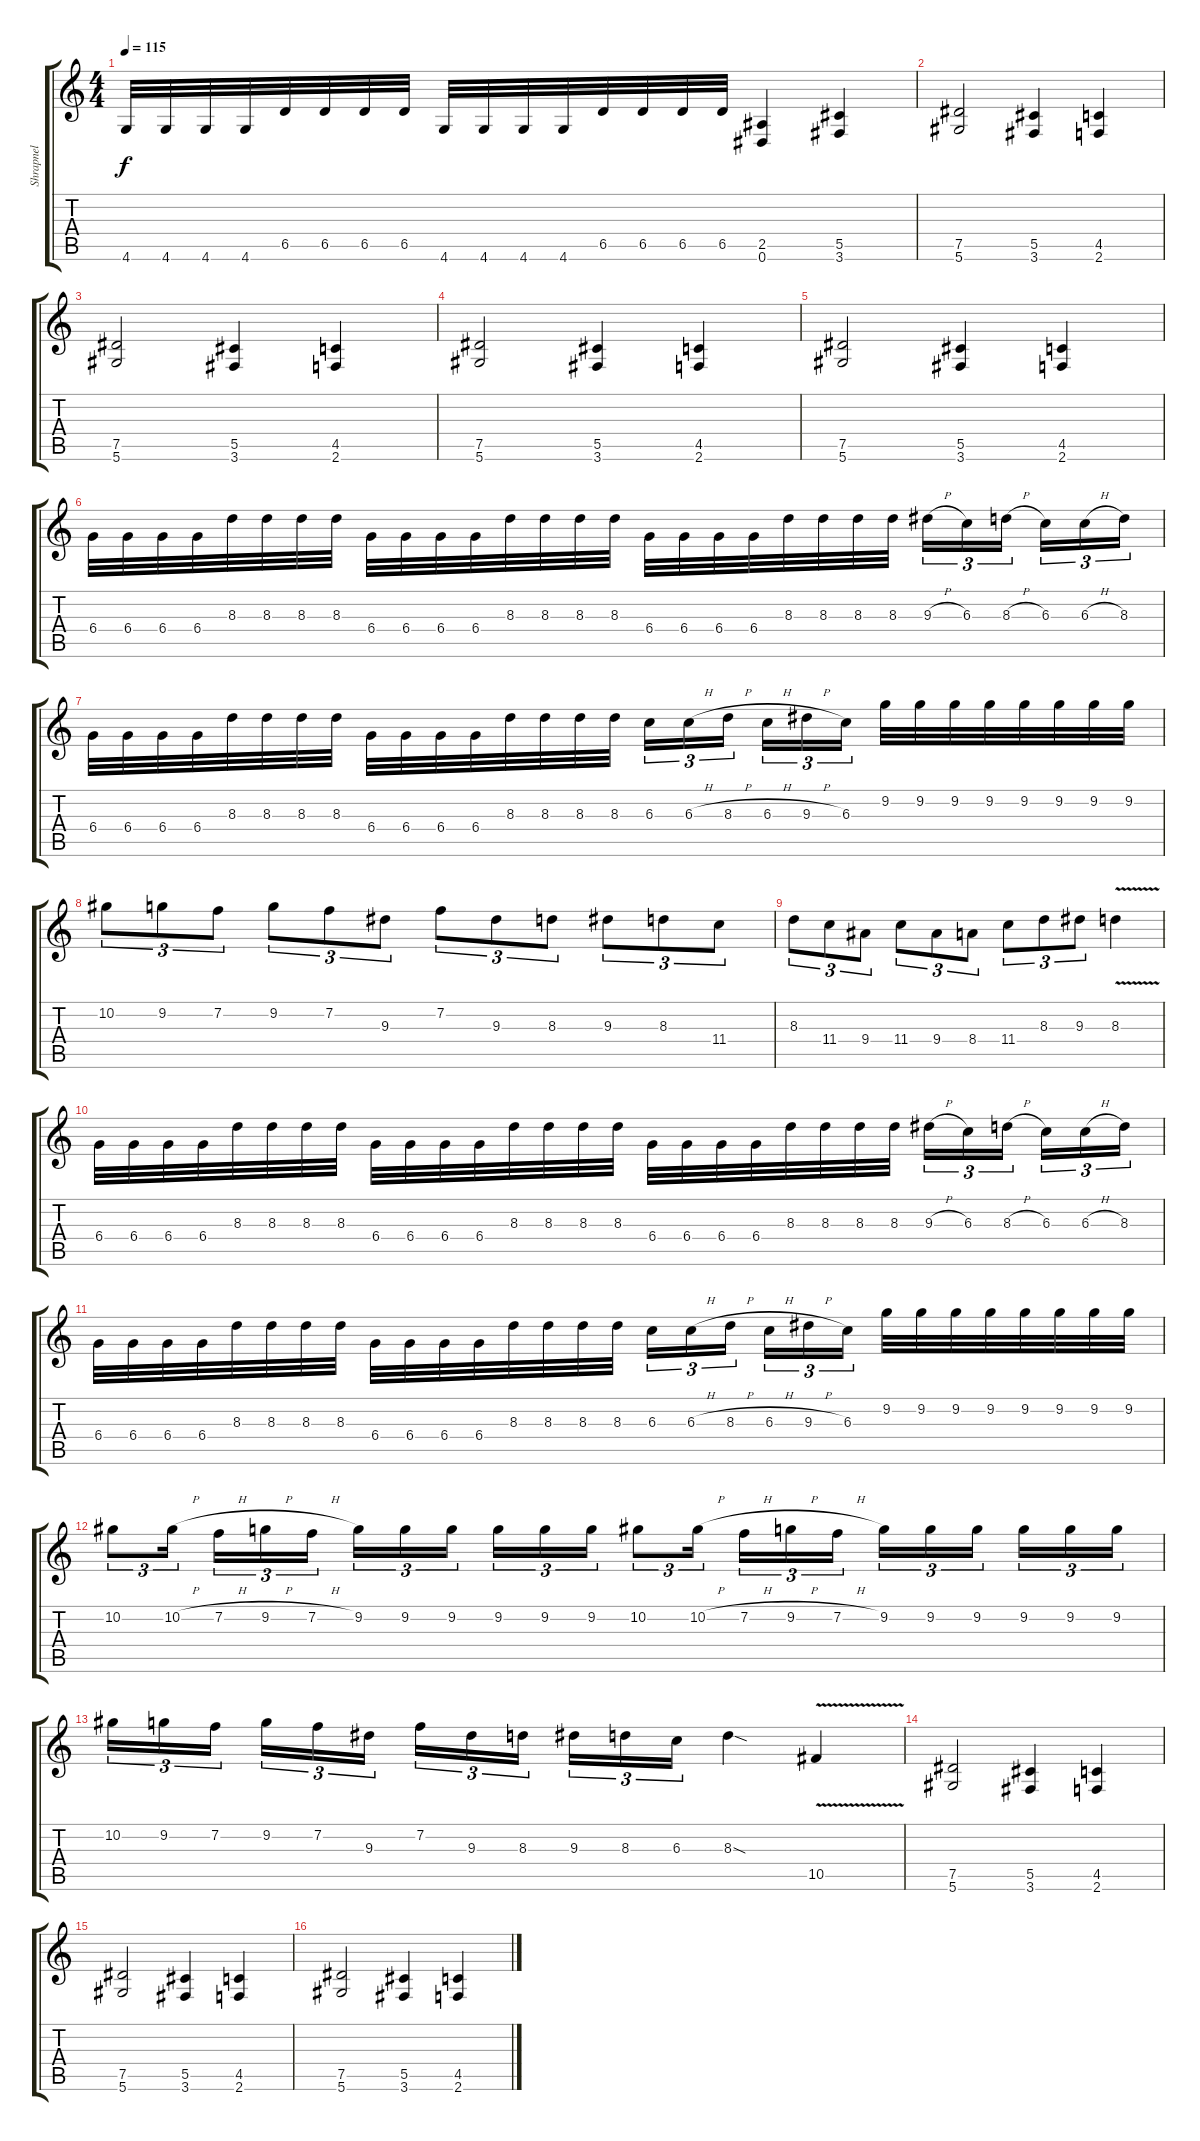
\track ("Shrapnel" "Shrapnel") {instrument distortionguitar}
\staff {score tabs}
\tuning (Eb4 Bb3 Gb3 Db3 Ab2 Eb2) {hide}
\ts (4 4)
\tempo 115
\clef g2
\ks c
4.6.32{dy f} 4.6.32 4.6.32 4.6.32 6.5.32 6.5.32 6.5.32 6.5.32 4.6.32 4.6.32 4.6.32 4.6.32 6.5.32 6.5.32 6.5.32 6.5.32 (2.5 0.6).4 (5.5 3.6).4 |
(7.5 5.6).2 (5.5 3.6).4 (4.5 2.6).4 |
(7.5 5.6).2 (5.5 3.6).4 (4.5 2.6).4 |
(7.5 5.6).2 (5.5 3.6).4 (4.5 2.6).4 |
(7.5 5.6).2 (5.5 3.6).4 (4.5 2.6).4 |
6.4.32 6.4.32 6.4.32 6.4.32 8.3.32 8.3.32 8.3.32 8.3.32 6.4.32 6.4.32 6.4.32 6.4.32 8.3.32 8.3.32 8.3.32 8.3.32 6.4.32 6.4.32 6.4.32 6.4.32 8.3.32 8.3.32 8.3.32 8.3.32 9.3{h}.16{tu (3 2)} 6.3.16{tu (3 2)} 8.3{h}.16{tu (3 2) beam splitsecondary} 6.3.16{tu (3 2)} 6.3{h}.16{tu (3 2)} 8.3.16{tu (3 2)} |
6.4.32 6.4.32 6.4.32 6.4.32 8.3.32 8.3.32 8.3.32 8.3.32 6.4.32 6.4.32 6.4.32 6.4.32 8.3.32 8.3.32 8.3.32 8.3.32 6.3.16{tu (3 2)} 6.3{h}.16{tu (3 2)} 8.3{h}.16{tu (3 2) beam splitsecondary} 6.3{h}.16{tu (3 2)} 9.3{h}.16{tu (3 2)} 6.3.16{tu (3 2)} 9.2.32 9.2.32 9.2.32 9.2.32 9.2.32 9.2.32 9.2.32 9.2.32 |
10.2.8{tu (3 2)} 9.2.8{tu (3 2)} 7.2.8{tu (3 2)} 9.2.8{tu (3 2)} 7.2.8{tu (3 2)} 9.3.8{tu (3 2)} 7.2.8{tu (3 2)} 9.3.8{tu (3 2)} 8.3.8{tu (3 2)} 9.3.8{tu (3 2)} 8.3.8{tu (3 2)} 11.4.8{tu (3 2)} |
8.3.8{tu (3 2)} 11.4.8{tu (3 2)} 9.4.8{tu (3 2)} 11.4.8{tu (3 2)} 9.4.8{tu (3 2)} 8.4.8{tu (3 2)} 11.4.8{tu (3 2)} 8.3.8{tu (3 2)} 9.3.8{tu (3 2)} 8.3{v}.4 |
6.4.32 6.4.32 6.4.32 6.4.32 8.3.32 8.3.32 8.3.32 8.3.32 6.4.32 6.4.32 6.4.32 6.4.32 8.3.32 8.3.32 8.3.32 8.3.32 6.4.32 6.4.32 6.4.32 6.4.32 8.3.32 8.3.32 8.3.32 8.3.32 9.3{h}.16{tu (3 2)} 6.3.16{tu (3 2)} 8.3{h}.16{tu (3 2) beam splitsecondary} 6.3.16{tu (3 2)} 6.3{h}.16{tu (3 2)} 8.3.16{tu (3 2)} |
6.4.32 6.4.32 6.4.32 6.4.32 8.3.32 8.3.32 8.3.32 8.3.32 6.4.32 6.4.32 6.4.32 6.4.32 8.3.32 8.3.32 8.3.32 8.3.32 6.3.16{tu (3 2)} 6.3{h}.16{tu (3 2)} 8.3{h}.16{tu (3 2) beam splitsecondary} 6.3{h}.16{tu (3 2)} 9.3{h}.16{tu (3 2)} 6.3.16{tu (3 2)} 9.2.32 9.2.32 9.2.32 9.2.32 9.2.32 9.2.32 9.2.32 9.2.32 |
10.2.8{tu (3 2)} 10.2{h}.16{tu (3 2) beam splitsecondary} 7.2{h}.16{tu (3 2)} 9.2{h}.16{tu (3 2)} 7.2{h}.16{tu (3 2)} 9.2.16{tu (3 2)} 9.2.16{tu (3 2)} 9.2.16{tu (3 2) beam splitsecondary} 9.2.16{tu (3 2)} 9.2.16{tu (3 2)} 9.2.16{tu (3 2)} 10.2.8{tu (3 2)} 10.2{h}.16{tu (3 2) beam splitsecondary} 7.2{h}.16{tu (3 2)} 9.2{h}.16{tu (3 2)} 7.2{h}.16{tu (3 2)} 9.2.16{tu (3 2)} 9.2.16{tu (3 2)} 9.2.16{tu (3 2) beam splitsecondary} 9.2.16{tu (3 2)} 9.2.16{tu (3 2)} 9.2.16{tu (3 2)} |
10.2.16{tu (3 2)} 9.2.16{tu (3 2)} 7.2.16{tu (3 2) beam splitsecondary} 9.2.16{tu (3 2)} 7.2.16{tu (3 2)} 9.3.16{tu (3 2)} 7.2.16{tu (3 2)} 9.3.16{tu (3 2)} 8.3.16{tu (3 2) beam splitsecondary} 9.3.16{tu (3 2)} 8.3.16{tu (3 2)} 6.3.16{tu (3 2)} 8.3{sod}.4 10.5{v}.4 |
(7.5 5.6).2 (5.5 3.6).4 (4.5 2.6).4 |
(7.5 5.6).2 (5.5 3.6).4 (4.5 2.6).4 |
(7.5 5.6).2 (5.5 3.6).4 (4.5 2.6).4
